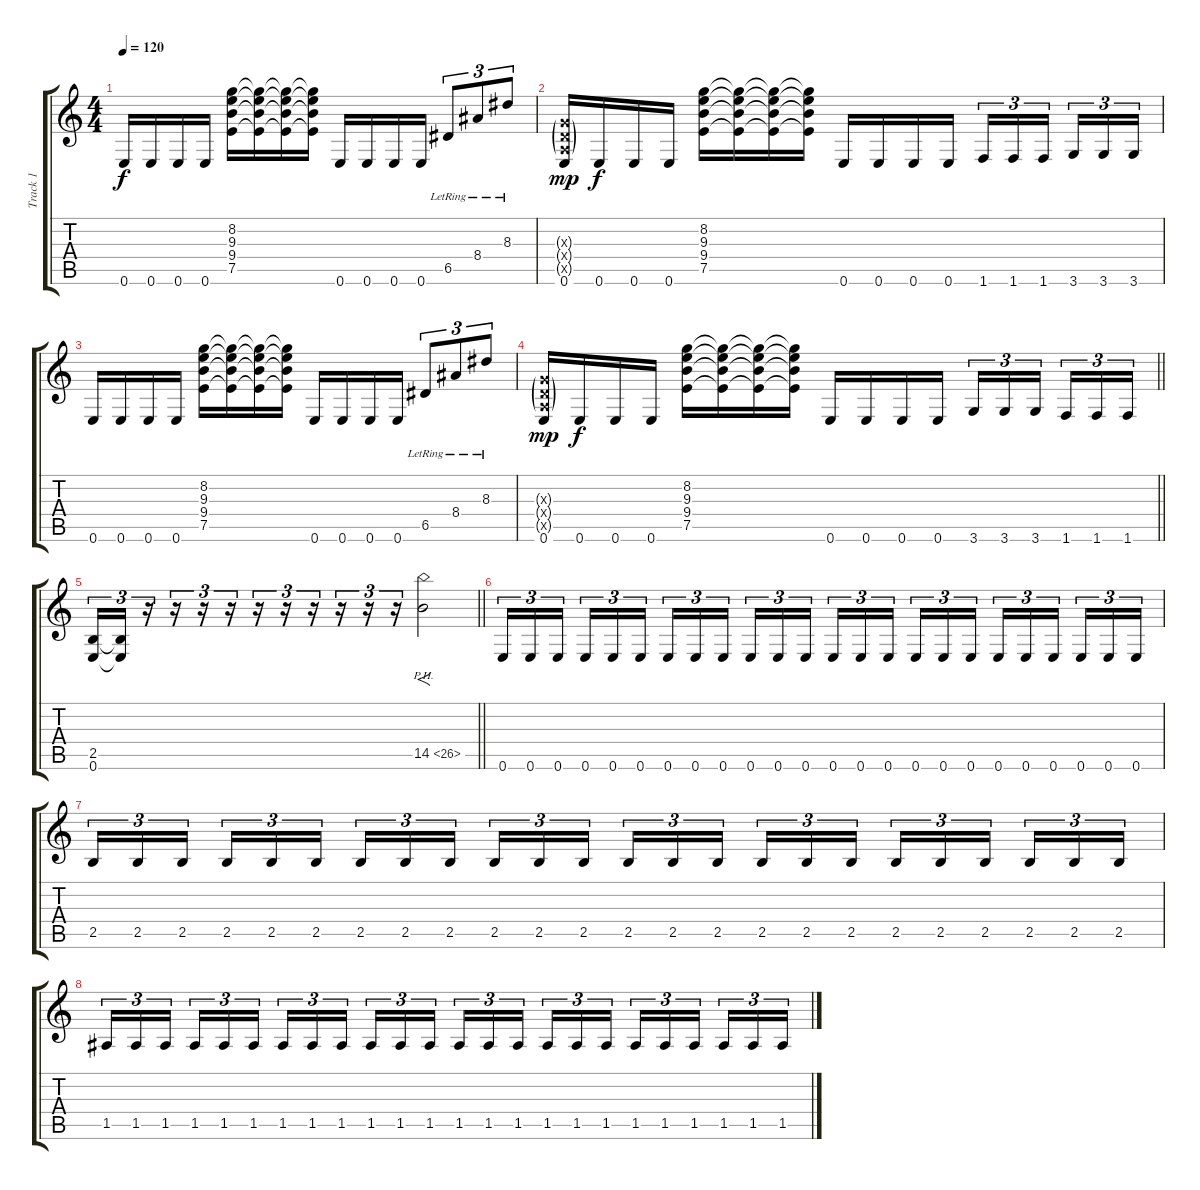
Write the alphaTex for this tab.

\track ("Track 1" "Track 1") {instrument distortionguitar}
\staff {score tabs}
\tuning (E4 B3 G3 D3 A2 E2) {hide}
\ts (4 4)
\tempo 120
\clef g2
\ks c
0.6.16{dy f} 0.6.16 0.6.16 0.6.16 (8.2 9.3 9.4 7.5).16 (8.2{t} 9.3{t} 9.4{t} 7.5{t}).16 (8.2{t} 9.3{t} 9.4{t} 7.5{t}).16 (8.2{t} 9.3{t} 9.4{t} 7.5{t}).16 0.6.16 0.6.16 0.6.16 0.6.16 6.5{lr}.8{tu (3 2)} 8.4{lr}.8{tu (3 2)} 8.3{lr}.8{tu (3 2)} |
(0.3{g x} 0.4{g x} 0.5{g x} 0.6).16{dy mp} 0.6.16{dy f} 0.6.16 0.6.16 (8.2 9.3 9.4 7.5).16 (8.2{t} 9.3{t} 9.4{t} 7.5{t}).16 (8.2{t} 9.3{t} 9.4{t} 7.5{t}).16 (8.2{t} 9.3{t} 9.4{t} 7.5{t}).16 0.6.16 0.6.16 0.6.16 0.6.16 1.6.16{tu (3 2)} 1.6.16{tu (3 2)} 1.6.16{tu (3 2) beam splitsecondary} 3.6.16{tu (3 2)} 3.6.16{tu (3 2)} 3.6.16{tu (3 2)} |
0.6.16 0.6.16 0.6.16 0.6.16 (8.2 9.3 9.4 7.5).16 (8.2{t} 9.3{t} 9.4{t} 7.5{t}).16 (8.2{t} 9.3{t} 9.4{t} 7.5{t}).16 (8.2{t} 9.3{t} 9.4{t} 7.5{t}).16 0.6.16 0.6.16 0.6.16 0.6.16 6.5{lr}.8{tu (3 2)} 8.4{lr}.8{tu (3 2)} 8.3{lr}.8{tu (3 2)} |
\barLineRight lightlight
(0.3{g x} 0.4{g x} 0.5{g x} 0.6).16{dy mp} 0.6.16{dy f} 0.6.16 0.6.16 (8.2 9.3 9.4 7.5).16 (8.2{t} 9.3{t} 9.4{t} 7.5{t}).16 (8.2{t} 9.3{t} 9.4{t} 7.5{t}).16 (8.2{t} 9.3{t} 9.4{t} 7.5{t}).16 0.6.16 0.6.16 0.6.16 0.6.16 3.6.16{tu (3 2)} 3.6.16{tu (3 2)} 3.6.16{tu (3 2) beam splitsecondary} 1.6.16{tu (3 2)} 1.6.16{tu (3 2)} 1.6.16{tu (3 2)} |
\barLineRight lightlight
(2.5 0.6).16{tu (3 2)} (2.5{t} 0.6{t}).16{tu (3 2)} r.16{tu (3 2)} r.16{tu (3 2)} r.16{tu (3 2)} r.16{tu (3 2)} r.16{tu (3 2)} r.16{tu (3 2)} r.16{tu (3 2)} r.16{tu (3 2)} r.16{tu (3 2)} r.16{tu (3 2)} 14.5{ph 12}.2{f} |
0.6.16{tu (3 2)} 0.6.16{tu (3 2)} 0.6.16{tu (3 2) beam splitsecondary} 0.6.16{tu (3 2)} 0.6.16{tu (3 2)} 0.6.16{tu (3 2)} 0.6.16{tu (3 2)} 0.6.16{tu (3 2)} 0.6.16{tu (3 2) beam splitsecondary} 0.6.16{tu (3 2)} 0.6.16{tu (3 2)} 0.6.16{tu (3 2)} 0.6.16{tu (3 2)} 0.6.16{tu (3 2)} 0.6.16{tu (3 2) beam splitsecondary} 0.6.16{tu (3 2)} 0.6.16{tu (3 2)} 0.6.16{tu (3 2)} 0.6.16{tu (3 2)} 0.6.16{tu (3 2)} 0.6.16{tu (3 2) beam splitsecondary} 0.6.16{tu (3 2)} 0.6.16{tu (3 2)} 0.6.16{tu (3 2)} |
2.5.16{tu (3 2)} 2.5.16{tu (3 2)} 2.5.16{tu (3 2) beam splitsecondary} 2.5.16{tu (3 2)} 2.5.16{tu (3 2)} 2.5.16{tu (3 2)} 2.5.16{tu (3 2)} 2.5.16{tu (3 2)} 2.5.16{tu (3 2) beam splitsecondary} 2.5.16{tu (3 2)} 2.5.16{tu (3 2)} 2.5.16{tu (3 2)} 2.5.16{tu (3 2)} 2.5.16{tu (3 2)} 2.5.16{tu (3 2) beam splitsecondary} 2.5.16{tu (3 2)} 2.5.16{tu (3 2)} 2.5.16{tu (3 2)} 2.5.16{tu (3 2)} 2.5.16{tu (3 2)} 2.5.16{tu (3 2) beam splitsecondary} 2.5.16{tu (3 2)} 2.5.16{tu (3 2)} 2.5.16{tu (3 2)} |
1.5.16{tu (3 2)} 1.5.16{tu (3 2)} 1.5.16{tu (3 2) beam splitsecondary} 1.5.16{tu (3 2)} 1.5.16{tu (3 2)} 1.5.16{tu (3 2)} 1.5.16{tu (3 2)} 1.5.16{tu (3 2)} 1.5.16{tu (3 2) beam splitsecondary} 1.5.16{tu (3 2)} 1.5.16{tu (3 2)} 1.5.16{tu (3 2)} 1.5.16{tu (3 2)} 1.5.16{tu (3 2)} 1.5.16{tu (3 2) beam splitsecondary} 1.5.16{tu (3 2)} 1.5.16{tu (3 2)} 1.5.16{tu (3 2)} 1.5.16{tu (3 2)} 1.5.16{tu (3 2)} 1.5.16{tu (3 2) beam splitsecondary} 1.5.16{tu (3 2)} 1.5.16{tu (3 2)} 1.5.16{tu (3 2)}
